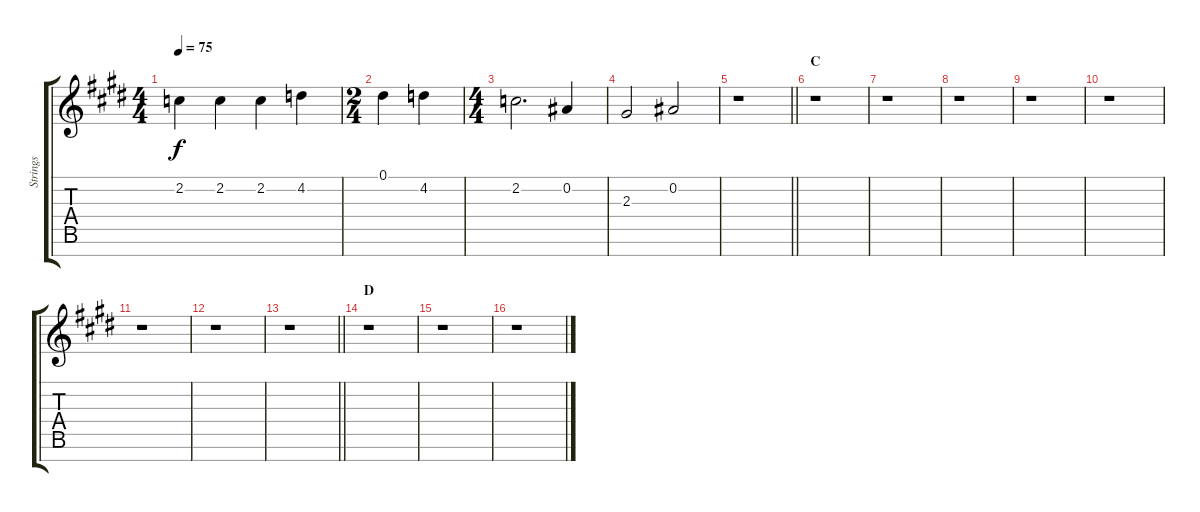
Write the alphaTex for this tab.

\track ("Strings" "Strings") {instrument stringensemble1}
\staff {score tabs}
\tuning (Eb5 Bb4 Gb4 Db4 Ab3 Eb3 Bb2) {hide}
\ts (4 4)
\tempo 75
\clef g2
\ks e
2.2.4{dy f} 2.2.4 2.2.4 4.2.4 |
\ts (2 4)
0.1.4 4.2.4 |
\ts (4 4)
2.2.2{d} 0.2.4 |
2.3.2 0.2.2 |
\barLineRight lightlight
r.1 |
\section ("" "C")
r.1 |
r.1 |
r.1 |
r.1 |
r.1 |
r.1 |
r.1 |
\barLineRight lightlight
r.1 |
\section ("" "D")
r.1 |
r.1 |
r.1
